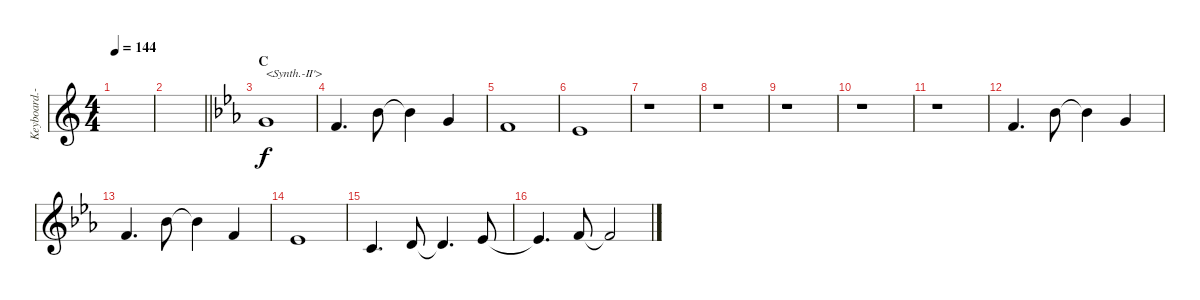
\track ("Keyboard.-II" "Keyboard.-") {instrument lead2sawtooth}
\staff {score}
\tuning (E4 B3 G3 D3 A2 E2 B1) {hide}
\ts (4 4)
\tempo 144
\clef g2
\ks c
|
\barLineRight lightlight
|
\section ("" "C")
\ks eb
3.1.1{txt "<Synth.-II'>"} |
1.1.4{d} 6.1.8 6.1{t}.4 3.1.4 |
1.1.1 |
4.2.1 |
r.1 |
r.1 |
r.1 |
r.1 |
r.1 |
1.1.4{d} 6.1.8 6.1{t}.4 3.1.4 |
1.1.4{d} 6.1.8 6.1{t}.4 1.1.4 |
4.2.1 |
1.2.4{d} 3.2.8 3.2{t}.4{d} 4.2.8 |
4.2{t}.4{d} 1.1.8 1.1{t}.2
